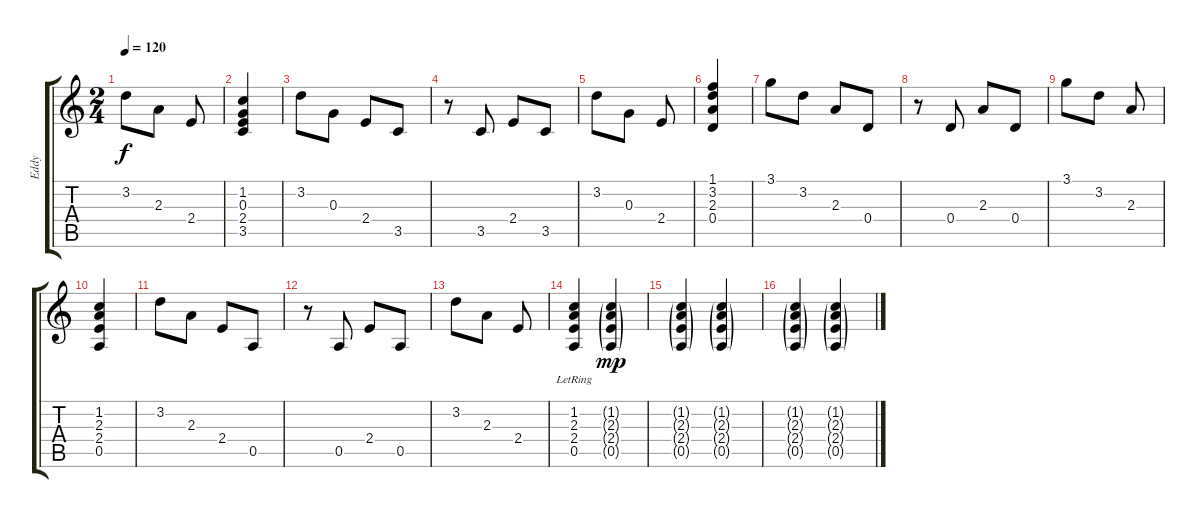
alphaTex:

\track ("Eddy " "Eddy ") {instrument electricguitarclean}
\staff {score tabs}
\tuning (E4 B3 G3 D3 A2 E2) {hide}
\ts (2 4)
\tempo 120
\clef g2
\ks c
3.2.8{dy f} 2.3.8 2.4.8 |
(1.2 0.3 2.4 3.5).4 |
3.2.8 0.3.8 2.4.8 3.5.8 |
r.8 3.5.8 2.4.8 3.5.8 |
3.2.8 0.3.8 2.4.8 |
(1.1 3.2 2.3 0.4).4 |
3.1.8 3.2.8 2.3.8 0.4.8 |
r.8 0.4.8 2.3.8 0.4.8 |
3.1.8 3.2.8 2.3.8 |
(1.2 2.3 2.4 0.5).4 |
3.2.8 2.3.8 2.4.8 0.5.8 |
r.8 0.5.8 2.4.8 0.5.8 |
3.2.8 2.3.8 2.4.8 |
(1.2{lr} 2.3 2.4 0.5).4 (1.2{g} 2.3{g} 2.4{g} 0.5{g}).4{dy mp} |
(1.2{g} 2.3{g} 2.4{g} 0.5{g}).4 (1.2{g} 2.3{g} 2.4{g} 0.5{g}).4 |
(1.2{g} 2.3{g} 2.4{g} 0.5{g}).4 (1.2{g} 2.3{g} 2.4{g} 0.5{g}).4
